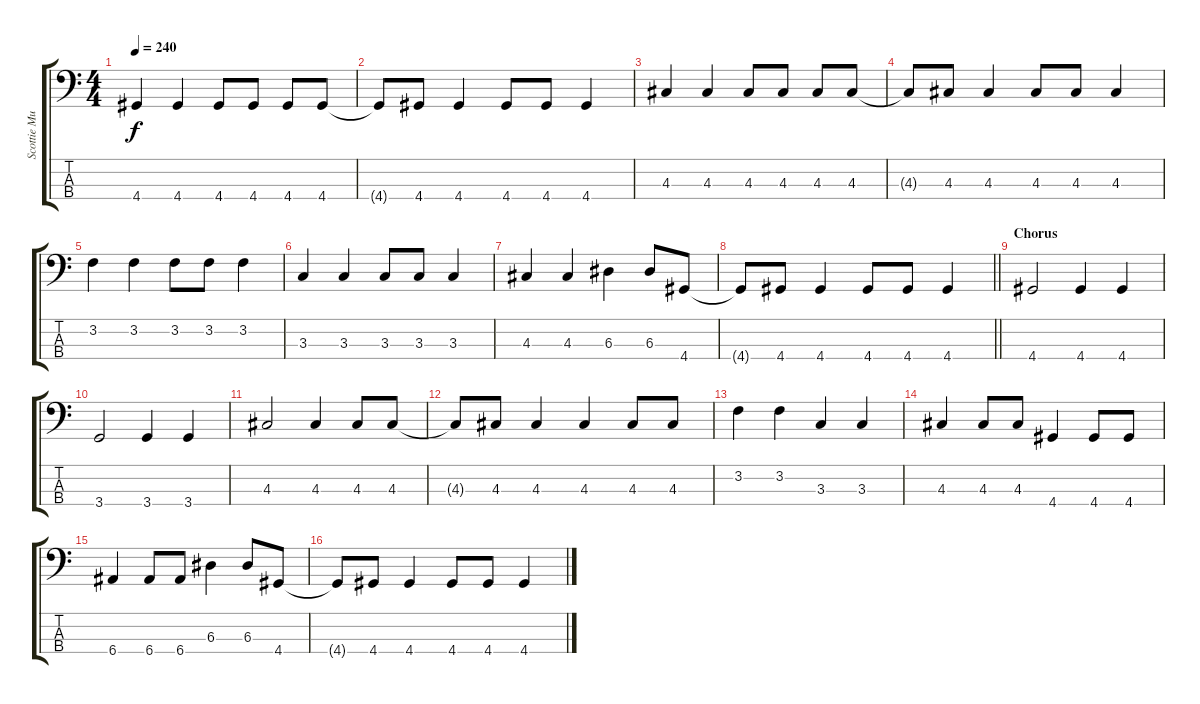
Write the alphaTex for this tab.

\track ("Scottie Murphy - Bass" "Scottie Mu") {instrument electricbasspick}
\staff {score tabs}
\tuning (G2 D2 A1 E1) {hide}
\ts (4 4)
\tempo 240
\clef f4
\ks c
4.4.4{dy f} 4.4.4 4.4.8 4.4.8 4.4.8 4.4.8 |
4.4{t}.8 4.4.8 4.4.4 4.4.8 4.4.8 4.4.4 |
4.3.4 4.3.4 4.3.8 4.3.8 4.3.8 4.3.8 |
4.3{t}.8 4.3.8 4.3.4 4.3.8 4.3.8 4.3.4 |
3.2.4 3.2.4 3.2.8 3.2.8 3.2.4 |
3.3.4 3.3.4 3.3.8 3.3.8 3.3.4 |
4.3.4 4.3.4 6.3.4 6.3.8 4.4.8 |
\barLineRight lightlight
4.4{t}.8 4.4.8 4.4.4 4.4.8 4.4.8 4.4.4 |
\section ("" "Chorus")
4.4.2 4.4.4 4.4.4 |
3.4.2 3.4.4 3.4.4 |
4.3.2 4.3.4 4.3.8 4.3.8 |
4.3{t}.8 4.3.8 4.3.4 4.3.4 4.3.8 4.3.8 |
3.2.4 3.2.4 3.3.4 3.3.4 |
4.3.4 4.3.8 4.3.8 4.4.4 4.4.8 4.4.8 |
6.4.4 6.4.8 6.4.8 6.3.4 6.3.8 4.4.8 |
4.4{t}.8 4.4.8 4.4.4 4.4.8 4.4.8 4.4.4
